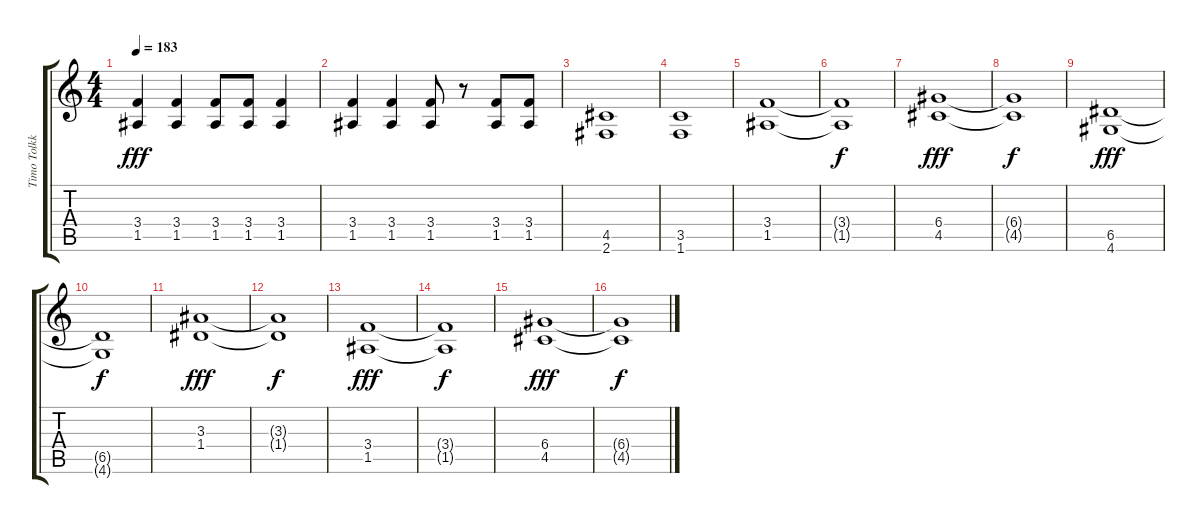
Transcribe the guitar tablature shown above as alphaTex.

\track ("Timo Tolkki" "Timo Tolkk") {instrument distortionguitar}
\staff {score tabs}
\tuning (E4 B3 G3 D3 A2 E2) {hide}
\ts (4 4)
\tempo 183
\clef g2
\ks c
(3.4 1.5).4{dy fff} (3.4 1.5).4 (3.4 1.5).8 (3.4 1.5).8 (3.4 1.5).4 |
(3.4 1.5).4 (3.4 1.5).4 (3.4 1.5).8 r.8 (3.4 1.5).8 (3.4 1.5).8 |
(4.5 2.6).1 |
(3.5 1.6).1 |
(3.4 1.5).1 |
(3.4{t} 1.5{t}).1{dy f} |
(6.4 4.5).1{dy fff} |
(6.4{t} 4.5{t}).1{dy f} |
(6.5 4.6).1{dy fff} |
(6.5{t} 4.6{t}).1{dy f} |
(3.3 1.4).1{dy fff} |
(3.3{t} 1.4{t}).1{dy f} |
(3.4 1.5).1{dy fff} |
(3.4{t} 1.5{t}).1{dy f} |
(6.4 4.5).1{dy fff} |
(6.4{t} 4.5{t}).1{dy f}
